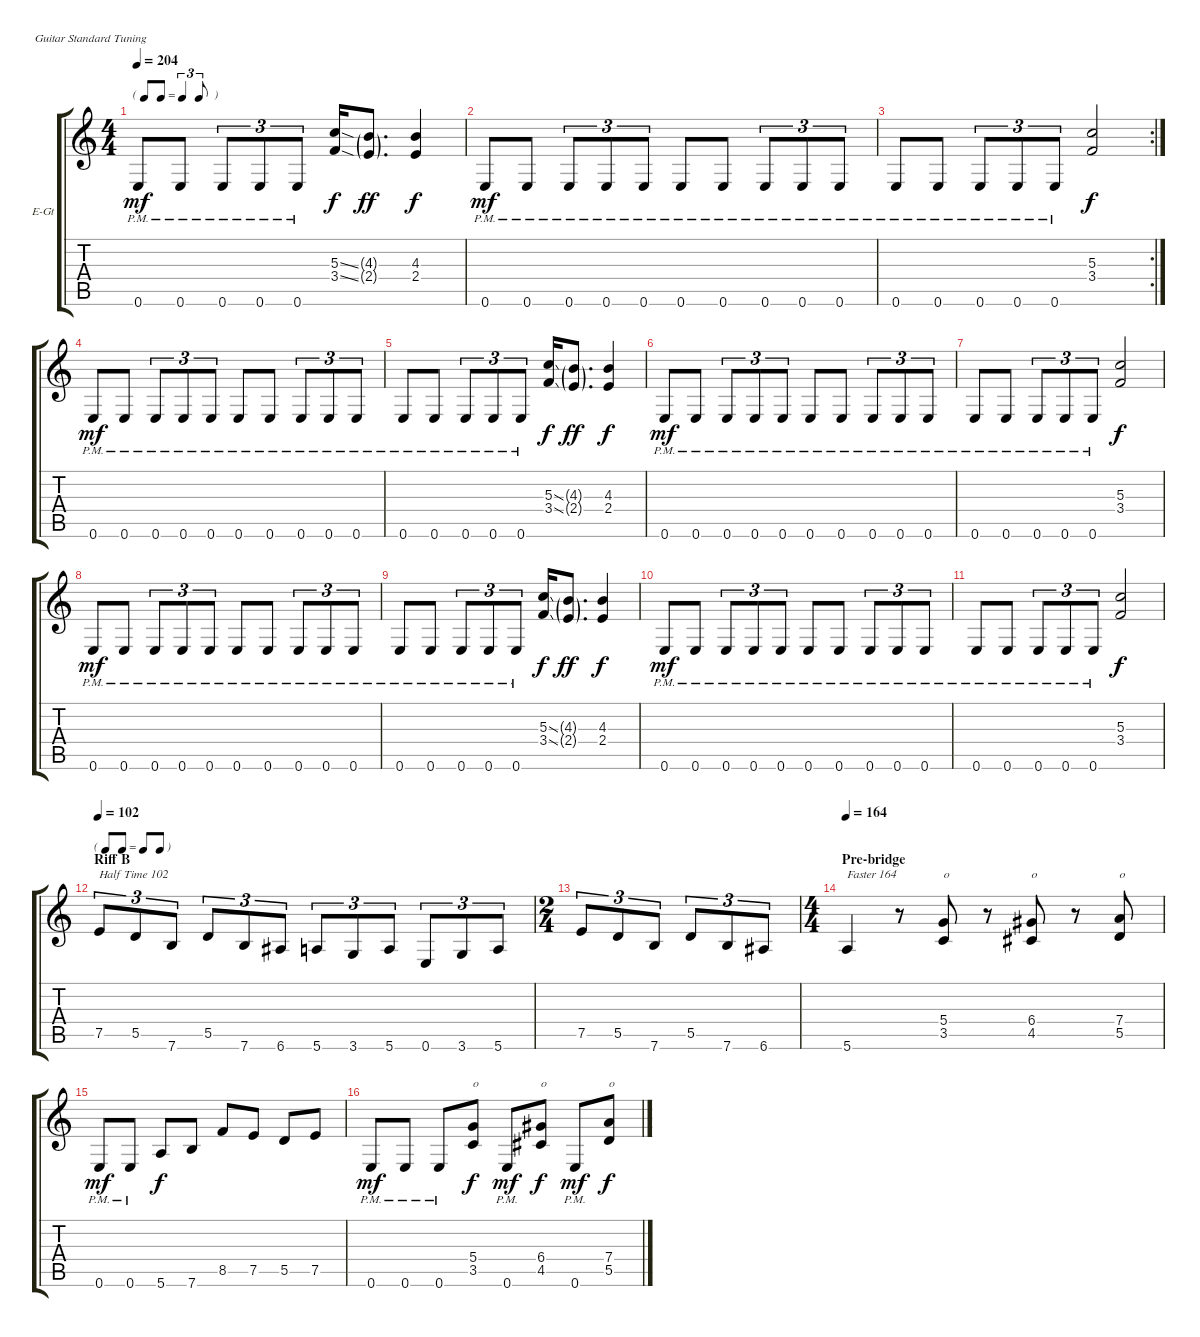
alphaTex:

\bracketExtendMode groupsimilarinstruments
\firstSystemTrackNameOrientation horizontal
\otherSystemsTrackNameOrientation horizontal
\track ("Gtr I Rhytm" "E-Gt") {instrument overdrivenguitar}
\staff {score tabs}
\tuning (E4 B3 G3 D3 A2 E2)
\ts (4 4)
\tf triplet8th
\tempo 204
\clef g2
\ks c
0.6{pm}.8{dy mf} 0.6{pm}.8 0.6{pm}.8{tu (3 2)} 0.6{pm}.8{tu (3 2)} 0.6{pm}.8{tu (3 2)} (5.3{ss} 3.4{ss}).16{dy f} (4.3{g} 2.4{g}).8{d dy ff} (4.3 2.4).4{dy f} |
0.6{pm}.8{dy mf} 0.6{pm}.8 0.6{pm}.8{tu (3 2)} 0.6{pm}.8{tu (3 2)} 0.6{pm}.8{tu (3 2)} 0.6{pm}.8 0.6{pm}.8 0.6{pm}.8{tu (3 2)} 0.6{pm}.8{tu (3 2)} 0.6{pm}.8{tu (3 2)} |
\rc 2
0.6{pm}.8 0.6{pm}.8 0.6{pm}.8{tu (3 2)} 0.6{pm}.8{tu (3 2)} 0.6{pm}.8{tu (3 2)} (5.3 3.4).2{dy f} |
0.6{pm}.8{dy mf} 0.6{pm}.8 0.6{pm}.8{tu (3 2)} 0.6{pm}.8{tu (3 2)} 0.6{pm}.8{tu (3 2)} 0.6{pm}.8 0.6{pm}.8 0.6{pm}.8{tu (3 2)} 0.6{pm}.8{tu (3 2)} 0.6{pm}.8{tu (3 2)} |
0.6{pm}.8 0.6{pm}.8 0.6{pm}.8{tu (3 2)} 0.6{pm}.8{tu (3 2)} 0.6{pm}.8{tu (3 2)} (5.3{ss} 3.4{ss}).16{dy f} (4.3{g} 2.4{g}).8{d dy ff} (4.3 2.4).4{dy f} |
0.6{pm}.8{dy mf} 0.6{pm}.8 0.6{pm}.8{tu (3 2)} 0.6{pm}.8{tu (3 2)} 0.6{pm}.8{tu (3 2)} 0.6{pm}.8 0.6{pm}.8 0.6{pm}.8{tu (3 2)} 0.6{pm}.8{tu (3 2)} 0.6{pm}.8{tu (3 2)} |
0.6{pm}.8 0.6{pm}.8 0.6{pm}.8{tu (3 2)} 0.6{pm}.8{tu (3 2)} 0.6{pm}.8{tu (3 2)} (5.3 3.4).2{dy f} |
0.6{pm}.8{dy mf} 0.6{pm}.8 0.6{pm}.8{tu (3 2)} 0.6{pm}.8{tu (3 2)} 0.6{pm}.8{tu (3 2)} 0.6{pm}.8 0.6{pm}.8 0.6{pm}.8{tu (3 2)} 0.6{pm}.8{tu (3 2)} 0.6{pm}.8{tu (3 2)} |
0.6{pm}.8 0.6{pm}.8 0.6{pm}.8{tu (3 2)} 0.6{pm}.8{tu (3 2)} 0.6{pm}.8{tu (3 2)} (5.3{ss} 3.4{ss}).16{dy f} (4.3{g} 2.4{g}).8{d dy ff} (4.3 2.4).4{dy f} |
0.6{pm}.8{dy mf} 0.6{pm}.8 0.6{pm}.8{tu (3 2)} 0.6{pm}.8{tu (3 2)} 0.6{pm}.8{tu (3 2)} 0.6{pm}.8 0.6{pm}.8 0.6{pm}.8{tu (3 2)} 0.6{pm}.8{tu (3 2)} 0.6{pm}.8{tu (3 2)} |
0.6{pm}.8 0.6{pm}.8 0.6{pm}.8{tu (3 2)} 0.6{pm}.8{tu (3 2)} 0.6{pm}.8{tu (3 2)} (5.3 3.4).2{dy f} |
\tf none
\section ("" "Riff B")
\tempo 102
7.5.8{tu (3 2) txt "Half Time 102"} 5.5.8{tu (3 2)} 7.6.8{tu (3 2)} 5.5.8{tu (3 2)} 7.6.8{tu (3 2)} 6.6.8{tu (3 2)} 5.6.8{tu (3 2)} 3.6.8{tu (3 2)} 5.6.8{tu (3 2)} 0.6.8{tu (3 2)} 3.6.8{tu (3 2)} 5.6.8{tu (3 2)} |
\ts (2 4)
\beaming (8 2 2)
7.5.8{tu (3 2)} 5.5.8{tu (3 2)} 7.6.8{tu (3 2)} 5.5.8{tu (3 2)} 7.6.8{tu (3 2)} 6.6.8{tu (3 2)} |
\ts (4 4)
\beaming (8 2 2 2 2)
\section ("" "Pre-bridge")
\tempo 164
5.6.4{txt "Faster 164"} r.8 (5.4 3.5).8{txt "o"} r.8 (6.4 4.5).8{txt "o"} r.8 (7.4 5.5).8{txt "o"} |
0.6{pm}.8{dy mf} 0.6{pm}.8 5.6.8{dy f} 7.6.8 8.5.8 7.5.8 5.5.8 7.5.8 |
0.6{pm}.8{dy mf} 0.6{pm}.8 0.6{pm}.8 (5.4 3.5).8{txt "o" dy f} 0.6{pm}.8{dy mf} (6.4 4.5).8{txt "o" dy f} 0.6{pm}.8{dy mf} (7.4 5.5).8{txt "o" dy f}
